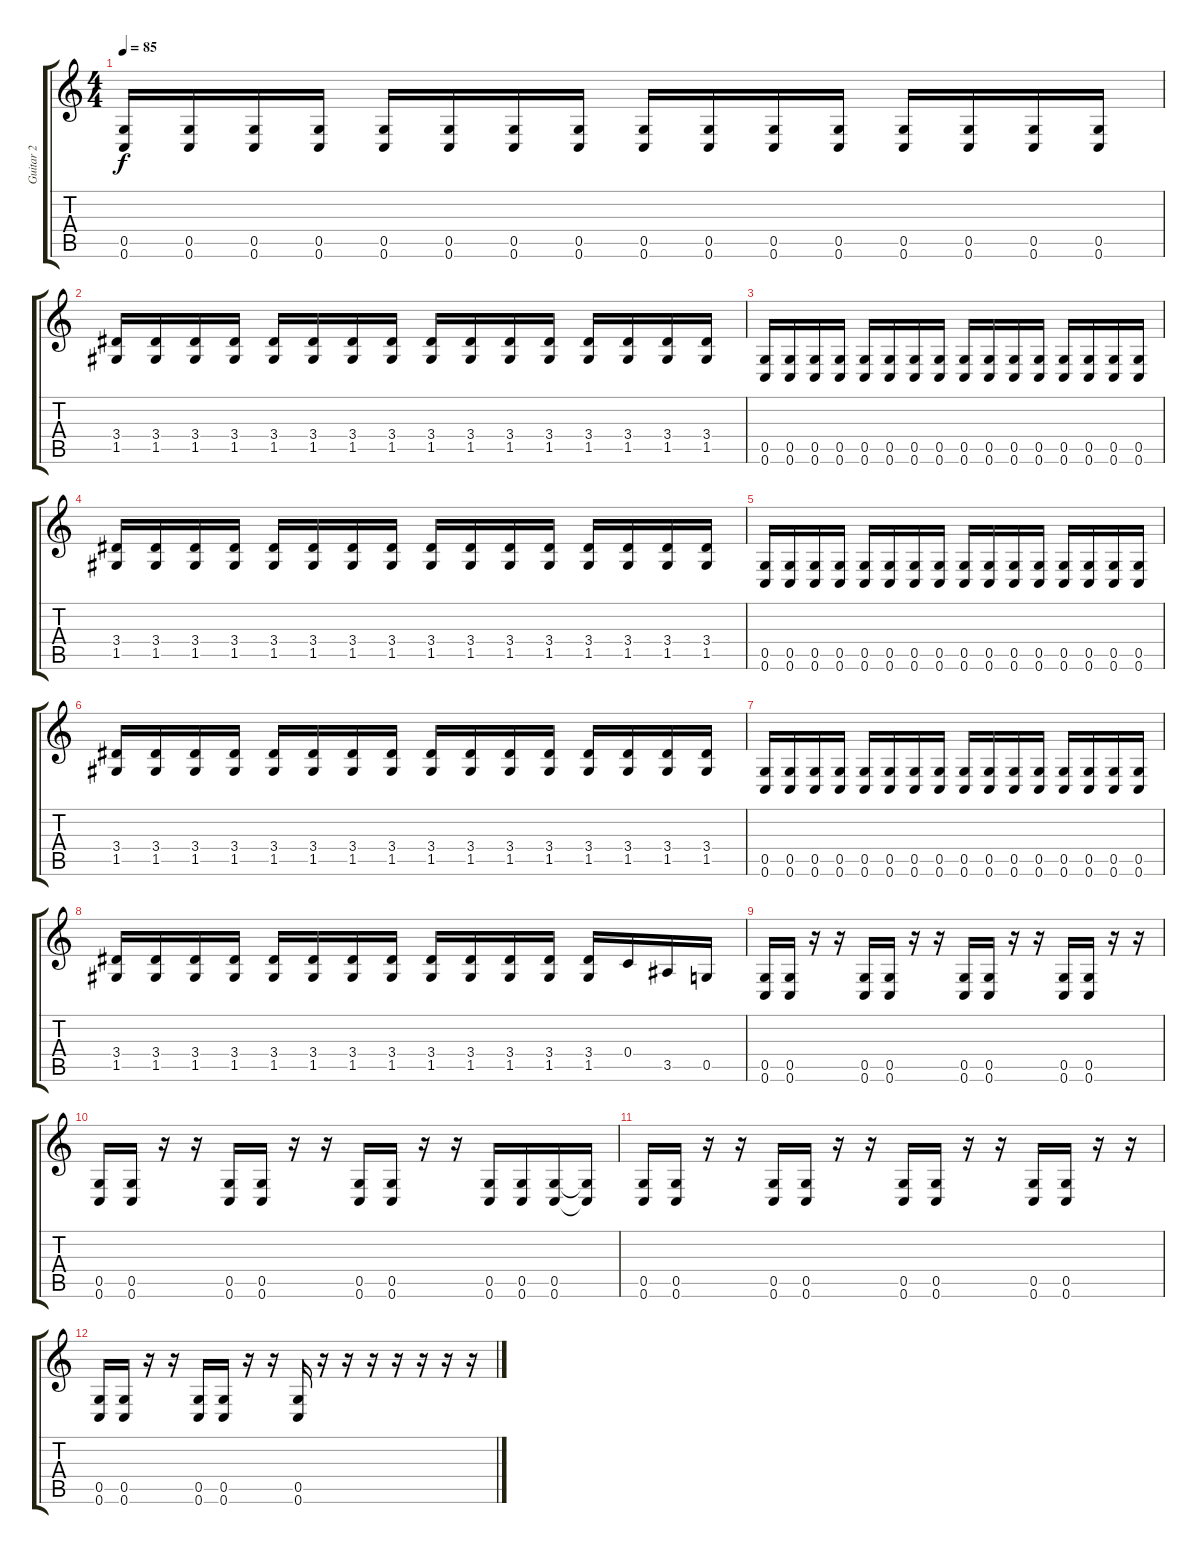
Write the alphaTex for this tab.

\track ("Guitar 2" "Guitar 2") {instrument distortionguitar}
\staff {score tabs}
\tuning (E4 C4 G3 C3 G2 C2) {hide}
\ts (4 4)
\tempo 85
\clef g2
\ks c
(0.5 0.6).16{dy f} (0.5 0.6).16 (0.5 0.6).16 (0.5 0.6).16 (0.5 0.6).16 (0.5 0.6).16 (0.5 0.6).16 (0.5 0.6).16 (0.5 0.6).16 (0.5 0.6).16 (0.5 0.6).16 (0.5 0.6).16 (0.5 0.6).16 (0.5 0.6).16 (0.5 0.6).16 (0.5 0.6).16 |
(3.4 1.5).16 (3.4 1.5).16 (3.4 1.5).16 (3.4 1.5).16 (3.4 1.5).16 (3.4 1.5).16 (3.4 1.5).16 (3.4 1.5).16 (3.4 1.5).16 (3.4 1.5).16 (3.4 1.5).16 (3.4 1.5).16 (3.4 1.5).16 (3.4 1.5).16 (3.4 1.5).16 (3.4 1.5).16 |
(0.5 0.6).16 (0.5 0.6).16 (0.5 0.6).16 (0.5 0.6).16 (0.5 0.6).16 (0.5 0.6).16 (0.5 0.6).16 (0.5 0.6).16 (0.5 0.6).16 (0.5 0.6).16 (0.5 0.6).16 (0.5 0.6).16 (0.5 0.6).16 (0.5 0.6).16 (0.5 0.6).16 (0.5 0.6).16 |
(3.4 1.5).16 (3.4 1.5).16 (3.4 1.5).16 (3.4 1.5).16 (3.4 1.5).16 (3.4 1.5).16 (3.4 1.5).16 (3.4 1.5).16 (3.4 1.5).16 (3.4 1.5).16 (3.4 1.5).16 (3.4 1.5).16 (3.4 1.5).16 (3.4 1.5).16 (3.4 1.5).16 (3.4 1.5).16 |
(0.5 0.6).16 (0.5 0.6).16 (0.5 0.6).16 (0.5 0.6).16 (0.5 0.6).16 (0.5 0.6).16 (0.5 0.6).16 (0.5 0.6).16 (0.5 0.6).16 (0.5 0.6).16 (0.5 0.6).16 (0.5 0.6).16 (0.5 0.6).16 (0.5 0.6).16 (0.5 0.6).16 (0.5 0.6).16 |
(3.4 1.5).16 (3.4 1.5).16 (3.4 1.5).16 (3.4 1.5).16 (3.4 1.5).16 (3.4 1.5).16 (3.4 1.5).16 (3.4 1.5).16 (3.4 1.5).16 (3.4 1.5).16 (3.4 1.5).16 (3.4 1.5).16 (3.4 1.5).16 (3.4 1.5).16 (3.4 1.5).16 (3.4 1.5).16 |
(0.5 0.6).16 (0.5 0.6).16 (0.5 0.6).16 (0.5 0.6).16 (0.5 0.6).16 (0.5 0.6).16 (0.5 0.6).16 (0.5 0.6).16 (0.5 0.6).16 (0.5 0.6).16 (0.5 0.6).16 (0.5 0.6).16 (0.5 0.6).16 (0.5 0.6).16 (0.5 0.6).16 (0.5 0.6).16 |
(3.4 1.5).16 (3.4 1.5).16 (3.4 1.5).16 (3.4 1.5).16 (3.4 1.5).16 (3.4 1.5).16 (3.4 1.5).16 (3.4 1.5).16 (3.4 1.5).16 (3.4 1.5).16 (3.4 1.5).16 (3.4 1.5).16 (3.4 1.5).16 0.4.16 3.5.16 0.5.16 |
(0.5 0.6).16 (0.5 0.6).16 r.16 r.16 (0.5 0.6).16 (0.5 0.6).16 r.16 r.16 (0.5 0.6).16 (0.5 0.6).16 r.16 r.16 (0.5 0.6).16 (0.5 0.6).16 r.16 r.16 |
(0.5 0.6).16 (0.5 0.6).16 r.16 r.16 (0.5 0.6).16 (0.5 0.6).16 r.16 r.16 (0.5 0.6).16 (0.5 0.6).16 r.16 r.16 (0.5 0.6).16 (0.5 0.6).16 (0.5 0.6).16 (0.5{t} 0.6{t}).16 |
(0.5 0.6).16 (0.5 0.6).16 r.16 r.16 (0.5 0.6).16 (0.5 0.6).16 r.16 r.16 (0.5 0.6).16 (0.5 0.6).16 r.16 r.16 (0.5 0.6).16 (0.5 0.6).16 r.16 r.16 |
(0.5 0.6).16 (0.5 0.6).16 r.16 r.16 (0.5 0.6).16 (0.5 0.6).16 r.16 r.16 (0.5 0.6).16 r.16 r.16 r.16 r.16 r.16 r.16 r.16
